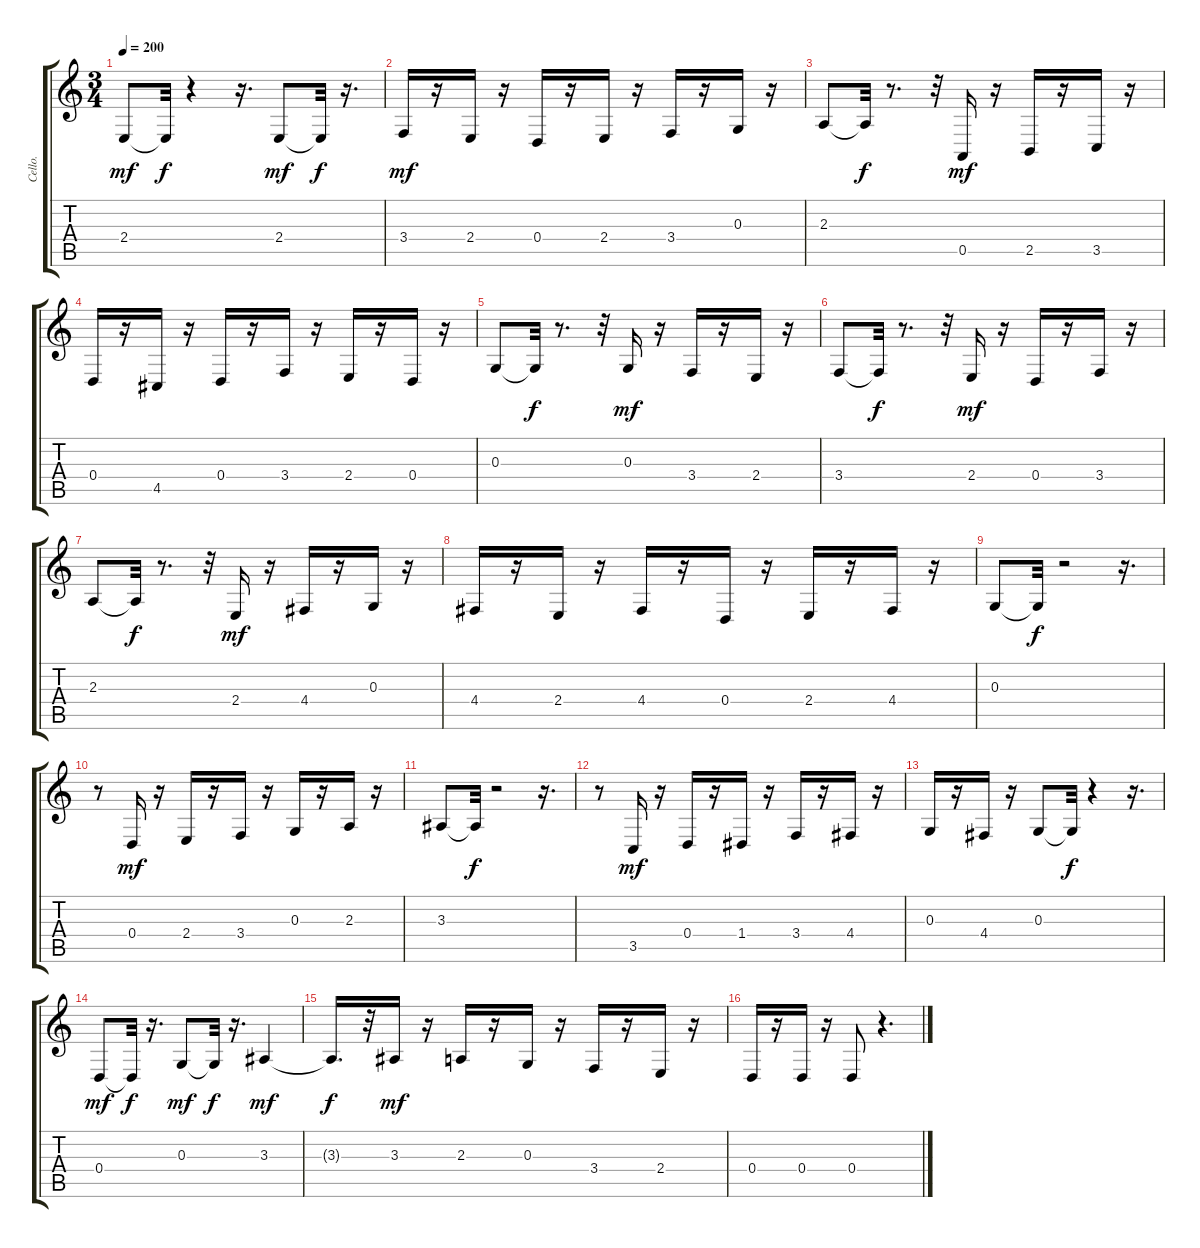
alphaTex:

\track ("Cello." "Cello.") {instrument pizzicatostrings}
\staff {score tabs}
\tuning (E4 B3 G3 D3 A2 E2) {hide}
\ts (3 4)
\tempo 200
\clef g2
\ks c
2.4.8{dy mf} 2.4{t}.32{dy f} r.4 r.16{d} 2.4.8{dy mf} 2.4{t}.32{dy f} r.16{d} |
3.4.16{dy mf} r.16 2.4.16 r.16 0.4.16 r.16 2.4.16 r.16 3.4.16 r.16 0.3.16 r.16 |
2.3.8 2.3{t}.32{dy f} r.8{d} r.32 0.5.16{dy mf} r.16 2.5.16 r.16 3.5.16 r.16 |
0.4.16 r.16 4.5.16 r.16 0.4.16 r.16 3.4.16 r.16 2.4.16 r.16 0.4.16 r.16 |
0.3.8 0.3{t}.32{dy f} r.8{d} r.32 0.3.16{dy mf} r.16 3.4.16 r.16 2.4.16 r.16 |
3.4.8 3.4{t}.32{dy f} r.8{d} r.32 2.4.16{dy mf} r.16 0.4.16 r.16 3.4.16 r.16 |
2.3.8 2.3{t}.32{dy f} r.8{d} r.32 2.4.16{dy mf} r.16 4.4.16 r.16 0.3.16 r.16 |
4.4.16 r.16 2.4.16 r.16 4.4.16 r.16 0.4.16 r.16 2.4.16 r.16 4.4.16 r.16 |
0.3.8 0.3{t}.32{dy f} r.2 r.16{d} |
r.8 0.4.16{dy mf} r.16 2.4.16 r.16 3.4.16 r.16 0.3.16 r.16 2.3.16 r.16 |
3.3.8 3.3{t}.32{dy f} r.2 r.16{d} |
r.8 3.5.16{dy mf} r.16 0.4.16 r.16 1.4.16 r.16 3.4.16 r.16 4.4.16 r.16 |
0.3.16 r.16 4.4.16 r.16 0.3.8 0.3{t}.32{dy f} r.4 r.16{d} |
0.4.8{dy mf} 0.4{t}.32{dy f} r.16{d} 0.3.8{dy mf} 0.3{t}.32{dy f} r.16{d} 3.3.4{dy mf} |
3.3{t}.16{d dy f} r.32 3.3.16{dy mf} r.16 2.3.16 r.16 0.3.16 r.16 3.4.16 r.16 2.4.16 r.16 |
0.4.16 r.16 0.4.16 r.16 0.4.8 r.4{d}
